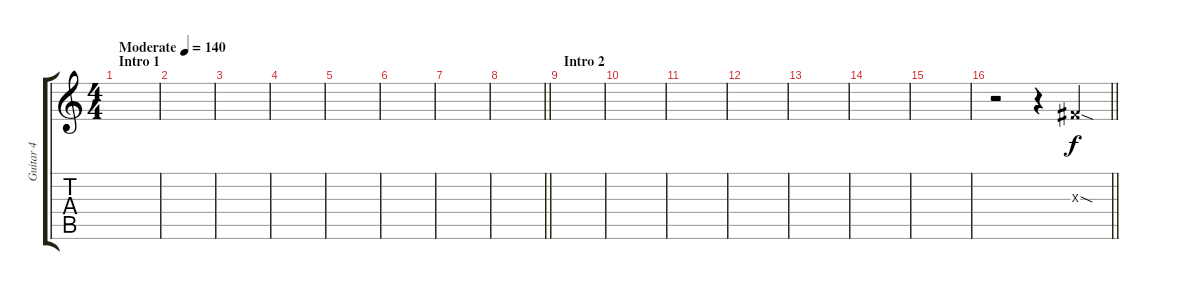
\track ("Guitar 4" "Guitar 4") {instrument overdrivenguitar}
\staff {score tabs}
\tuning (Eb4 Bb3 Gb3 Db3 Ab2 Eb2) {hide}
\ts (4 4)
\section ("" "Intro 1")
\tempo (140 "Moderate")
\clef g2
\ks c
|
|
|
|
|
|
|
\barLineRight lightlight
|
\section ("" "Intro 2")
|
|
|
|
|
|
|
\barLineRight lightlight
r.2 r.4 0.3{sod x}.4
